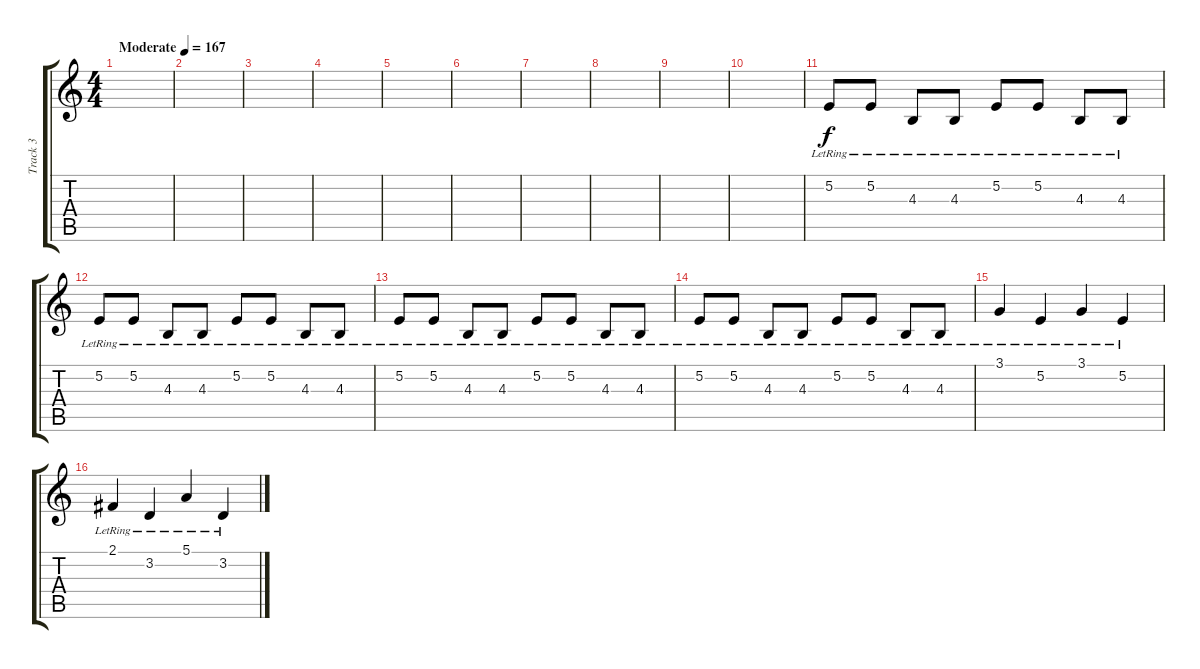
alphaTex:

\track ("Track 3" "Track 3") {instrument acousticgrandpiano}
\staff {score tabs}
\tuning (E4 B3 G3 D3 A2 E2) {hide}
\ts (4 4)
\tempo (167 "Moderate")
\clef g2
\ks c
|
|
|
|
|
|
|
|
|
|
5.2{lr}.8 5.2{lr}.8 4.3{lr}.8 4.3{lr}.8 5.2{lr}.8 5.2{lr}.8 4.3{lr}.8 4.3{lr}.8 |
5.2{lr}.8 5.2{lr}.8 4.3{lr}.8 4.3{lr}.8 5.2{lr}.8 5.2{lr}.8 4.3{lr}.8 4.3{lr}.8 |
5.2{lr}.8 5.2{lr}.8 4.3{lr}.8 4.3{lr}.8 5.2{lr}.8 5.2{lr}.8 4.3{lr}.8 4.3{lr}.8 |
5.2{lr}.8 5.2{lr}.8 4.3{lr}.8 4.3{lr}.8 5.2{lr}.8 5.2{lr}.8 4.3{lr}.8 4.3{lr}.8 |
3.1{lr}.4 5.2{lr}.4 3.1{lr}.4 5.2{lr}.4 |
2.1{lr}.4 3.2{lr}.4 5.1{lr}.4 3.2{lr}.4
